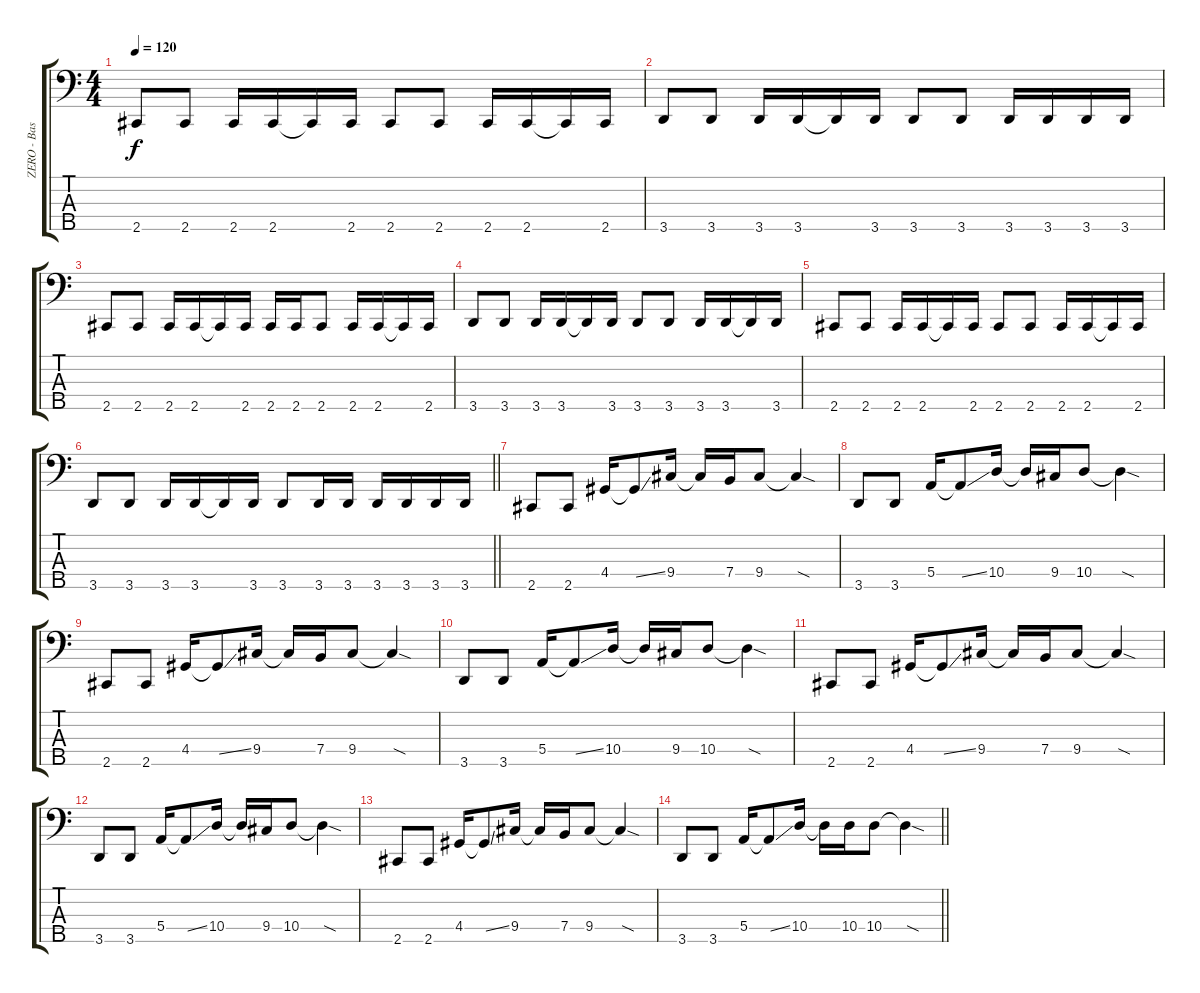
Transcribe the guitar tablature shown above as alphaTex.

\track ("ZERO - Bass" "ZERO - Bas") {instrument electricbassfinger}
\staff {score tabs}
\tuning (G2 D2 A1 E1 B0) {hide}
\ts (4 4)
\tempo 120
\clef f4
\ks c
2.5.8{dy f} 2.5.8 2.5.16 2.5.16 2.5{t}.16 2.5.16 2.5.8 2.5.8 2.5.16 2.5.16 2.5{t}.16 2.5.16 |
3.5.8 3.5.8 3.5.16 3.5.16 3.5{t}.16 3.5.16 3.5.8 3.5.8 3.5.16 3.5.16 3.5.16 3.5.16 |
2.5.8 2.5.8 2.5.16 2.5.16 2.5{t}.16 2.5.16 2.5.16 2.5.16 2.5.8 2.5.16 2.5.16 2.5{t}.16 2.5.16 |
3.5.8 3.5.8 3.5.16 3.5.16 3.5{t}.16 3.5.16 3.5.8 3.5.8 3.5.16 3.5.16 3.5{t}.16 3.5.16 |
2.5.8 2.5.8 2.5.16 2.5.16 2.5{t}.16 2.5.16 2.5.8 2.5.8 2.5.16 2.5.16 2.5{t}.16 2.5.16 |
\barLineRight lightlight
3.5.8 3.5.8 3.5.16 3.5.16 3.5{t}.16 3.5.16 3.5.8 3.5.16 3.5.16 3.5.16 3.5.16 3.5.16 3.5.16 |
\section ("" "")
2.5.8 2.5.8 4.4.16 4.4{ss t}.8 9.4.16 9.4{t}.16 7.4.16 9.4.8 9.4{sod t}.4 |
3.5.8 3.5.8 5.4.16 5.4{ss t}.8 10.4.16 10.4{t}.16 9.4.16 10.4.8 10.4{sod t}.4 |
2.5.8 2.5.8 4.4.16 4.4{ss t}.8 9.4.16 9.4{t}.16 7.4.16 9.4.8 9.4{sod t}.4 |
3.5.8 3.5.8 5.4.16 5.4{ss t}.8 10.4.16 10.4{t}.16 9.4.16 10.4.8 10.4{sod t}.4 |
2.5.8 2.5.8 4.4.16 4.4{ss t}.8 9.4.16 9.4{t}.16 7.4.16 9.4.8 9.4{sod t}.4 |
3.5.8 3.5.8 5.4.16 5.4{ss t}.8 10.4.16 10.4{t}.16 9.4.16 10.4.8 10.4{sod t}.4 |
2.5.8 2.5.8 4.4.16 4.4{ss t}.8 9.4.16 9.4{t}.16 7.4.16 9.4.8 9.4{sod t}.4 |
\barLineRight lightlight
3.5.8 3.5.8 5.4.16 5.4{ss t}.8 10.4.16 10.4{t}.16 10.4.16 10.4.8 10.4{sod t}.4
